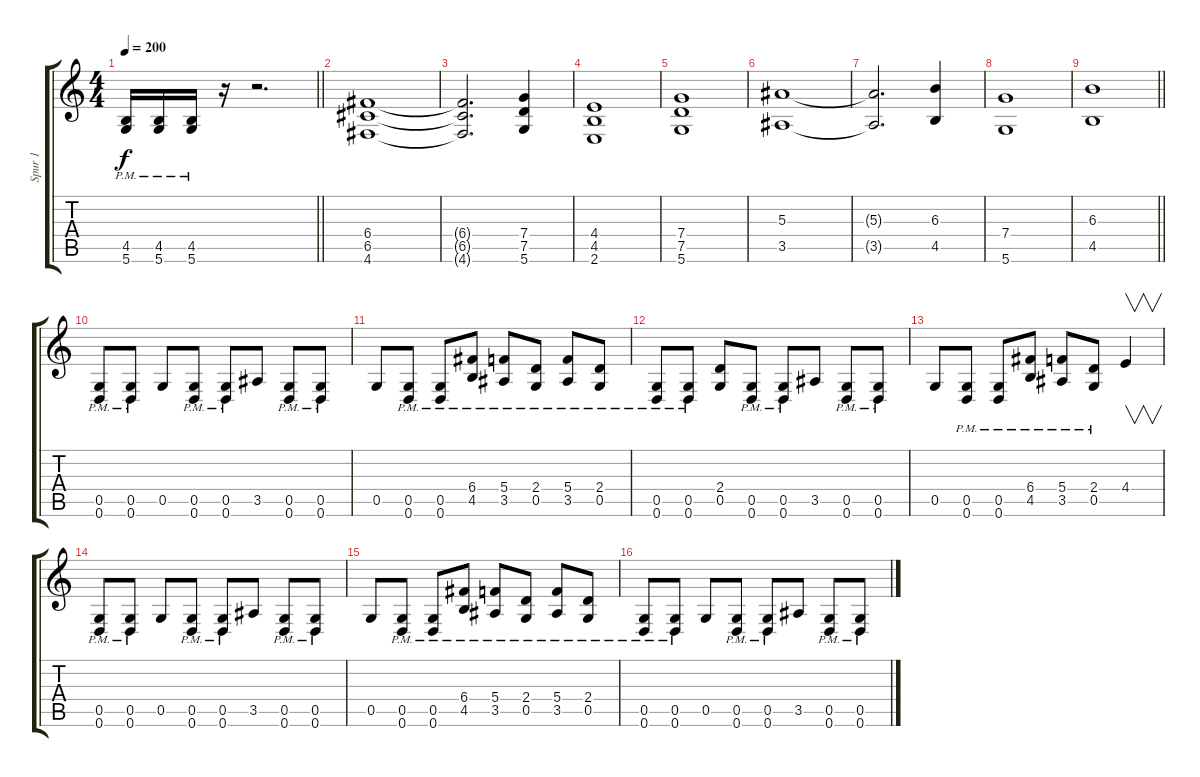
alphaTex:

\track ("Spur 1" "Spur 1") {instrument distortionguitar}
\staff {score tabs}
\tuning (D4 A3 F3 C3 G2 D2) {hide}
\ts (4 4)
\tempo 200
\clef g2
\barLineRight lightlight
\ks c
(4.5{pm} 5.6{pm}).16{dy f} (4.5{pm} 5.6{pm}).16 (4.5{pm} 5.6{pm}).16 r.16 r.2{d} |
(6.4 6.5 4.6).1 |
(6.4{t} 6.5{t} 4.6{t}).2{d} (7.4 7.5 5.6).4 |
(4.4 4.5 2.6).1 |
(7.4 7.5 5.6).1 |
(5.3 3.5).1 |
(5.3{t} 3.5{t}).2{d} (6.3 4.5).4 |
(7.4 5.6).1 |
\barLineRight lightlight
(6.3 4.5).1 |
(0.5{pm} 0.6{pm}).8 (0.5{pm} 0.6{pm}).8 0.5.8 (0.5{pm} 0.6{pm}).8 (0.5{pm} 0.6{pm}).8 3.5.8 (0.5{pm} 0.6{pm}).8 (0.5{pm} 0.6{pm}).8 |
0.5.8 (0.5{pm} 0.6{pm}).8 (0.5{pm} 0.6{pm}).8 (6.4{pm} 4.5{pm}).8 (5.4{pm} 3.5{pm}).8 (2.4{pm} 0.5{pm}).8 (5.4{pm} 3.5{pm}).8 (2.4{pm} 0.5{pm}).8 |
(0.5{pm} 0.6{pm}).8 (0.5{pm} 0.6{pm}).8 (2.4 0.5).8 (0.5{pm} 0.6{pm}).8 (0.5{pm} 0.6{pm}).8 3.5.8 (0.5{pm} 0.6{pm}).8 (0.5{pm} 0.6{pm}).8 |
0.5.8 (0.5{pm} 0.6{pm}).8 (0.5{pm} 0.6{pm}).8 (6.4{pm} 4.5{pm}).8 (5.4{pm} 3.5{pm}).8 (2.4{pm} 0.5{pm}).8 4.4.4{v} |
(0.5{pm} 0.6{pm}).8 (0.5{pm} 0.6{pm}).8 0.5.8 (0.5{pm} 0.6{pm}).8 (0.5{pm} 0.6{pm}).8 3.5.8 (0.5{pm} 0.6{pm}).8 (0.5{pm} 0.6{pm}).8 |
0.5.8 (0.5{pm} 0.6{pm}).8 (0.5{pm} 0.6{pm}).8 (6.4{pm} 4.5{pm}).8 (5.4{pm} 3.5{pm}).8 (2.4{pm} 0.5{pm}).8 (5.4{pm} 3.5{pm}).8 (2.4{pm} 0.5{pm}).8 |
(0.5{pm} 0.6{pm}).8 (0.5{pm} 0.6{pm}).8 0.5.8 (0.5{pm} 0.6{pm}).8 (0.5{pm} 0.6{pm}).8 3.5.8 (0.5{pm} 0.6{pm}).8 (0.5{pm} 0.6{pm}).8
